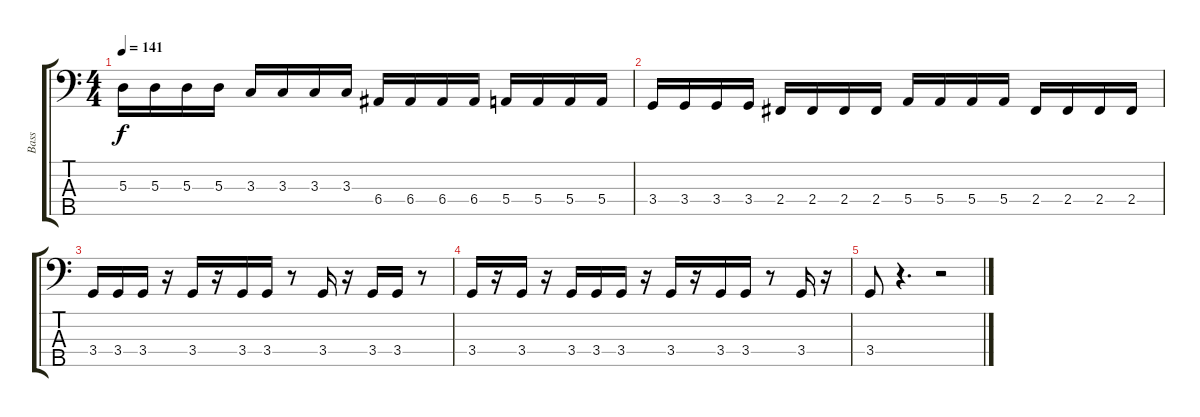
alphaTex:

\track ("Bass" "Bass") {instrument electricbasspick}
\staff {score tabs}
\tuning (G2 D2 A1 E1 B0) {hide}
\ts (4 4)
\tempo 141
\clef f4
\ks c
5.3.16{dy f} 5.3.16 5.3.16 5.3.16 3.3.16 3.3.16 3.3.16 3.3.16 6.4.16 6.4.16 6.4.16 6.4.16 5.4.16 5.4.16 5.4.16 5.4.16 |
3.4.16 3.4.16 3.4.16 3.4.16 2.4.16 2.4.16 2.4.16 2.4.16 5.4.16 5.4.16 5.4.16 5.4.16 2.4.16 2.4.16 2.4.16 2.4.16 |
3.4.16 3.4.16 3.4.16 r.16 3.4.16 r.16 3.4.16 3.4.16 r.8 3.4.16 r.16 3.4.16 3.4.16 r.8 |
3.4.16 r.16 3.4.16 r.16 3.4.16 3.4.16 3.4.16 r.16 3.4.16 r.16 3.4.16 3.4.16 r.8 3.4.16 r.16 |
3.4.8 r.4{d} r.2
